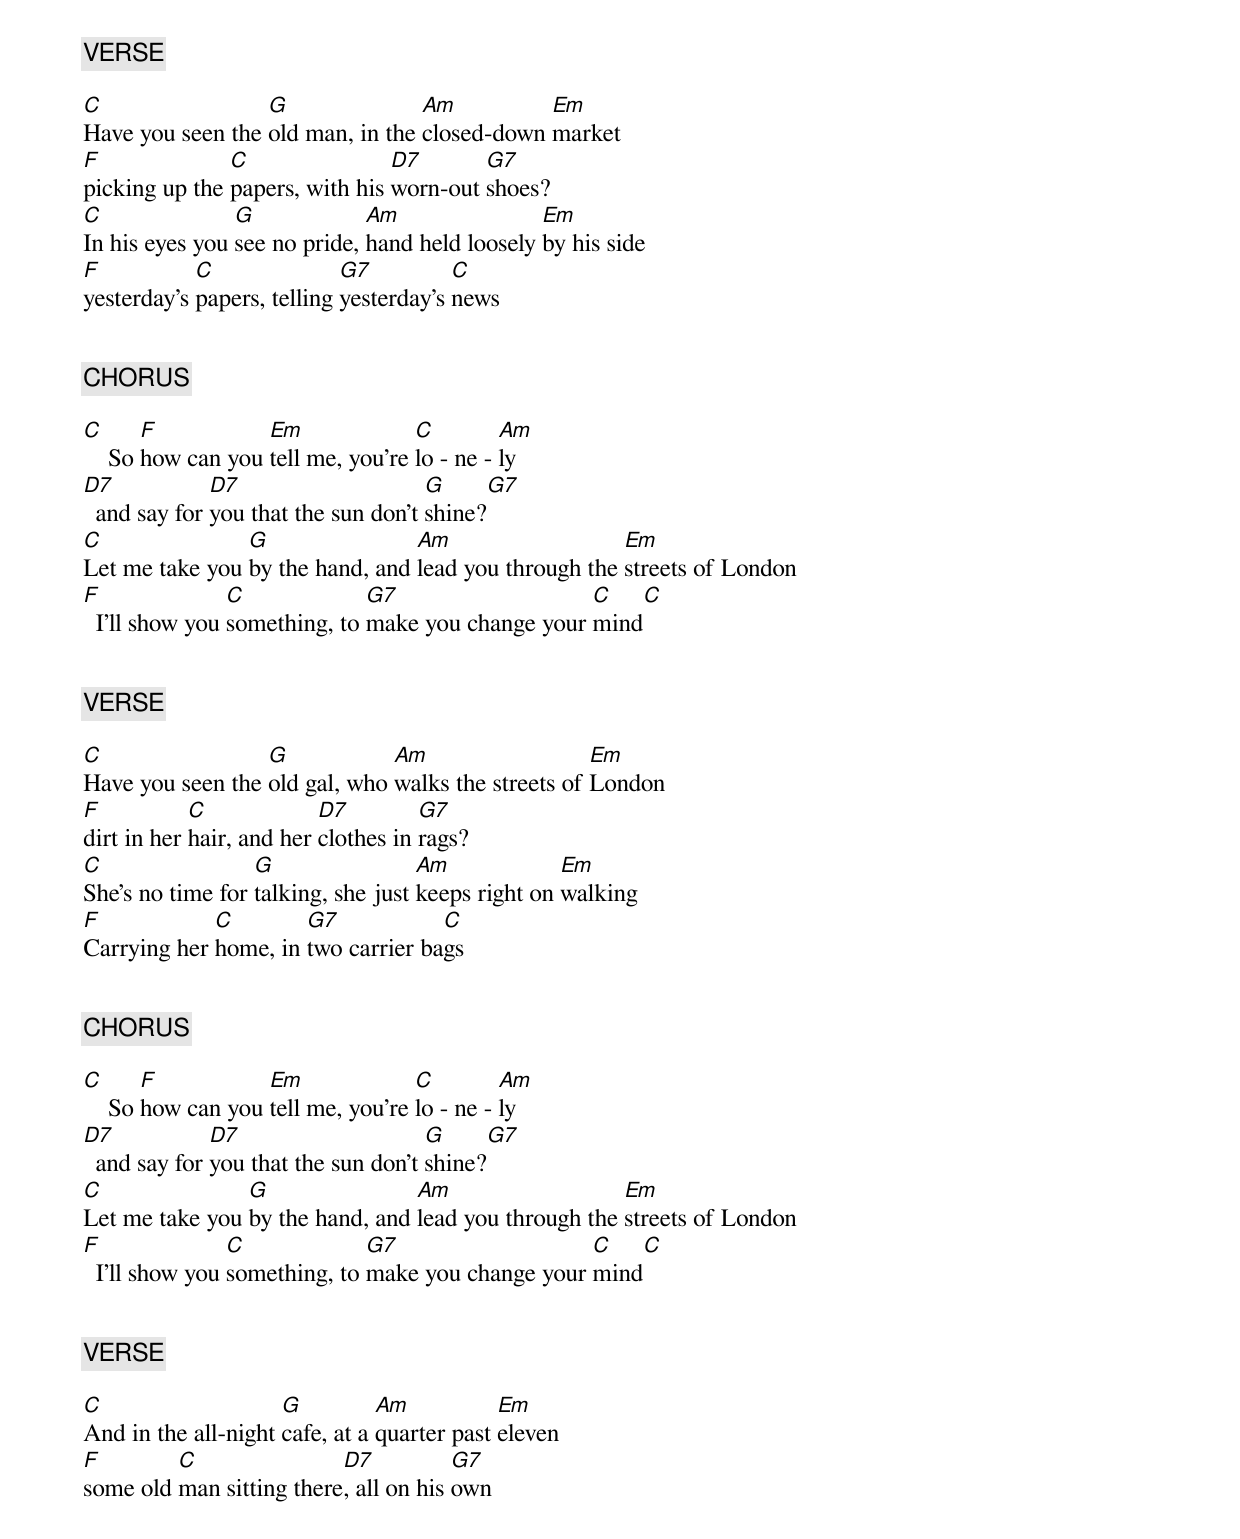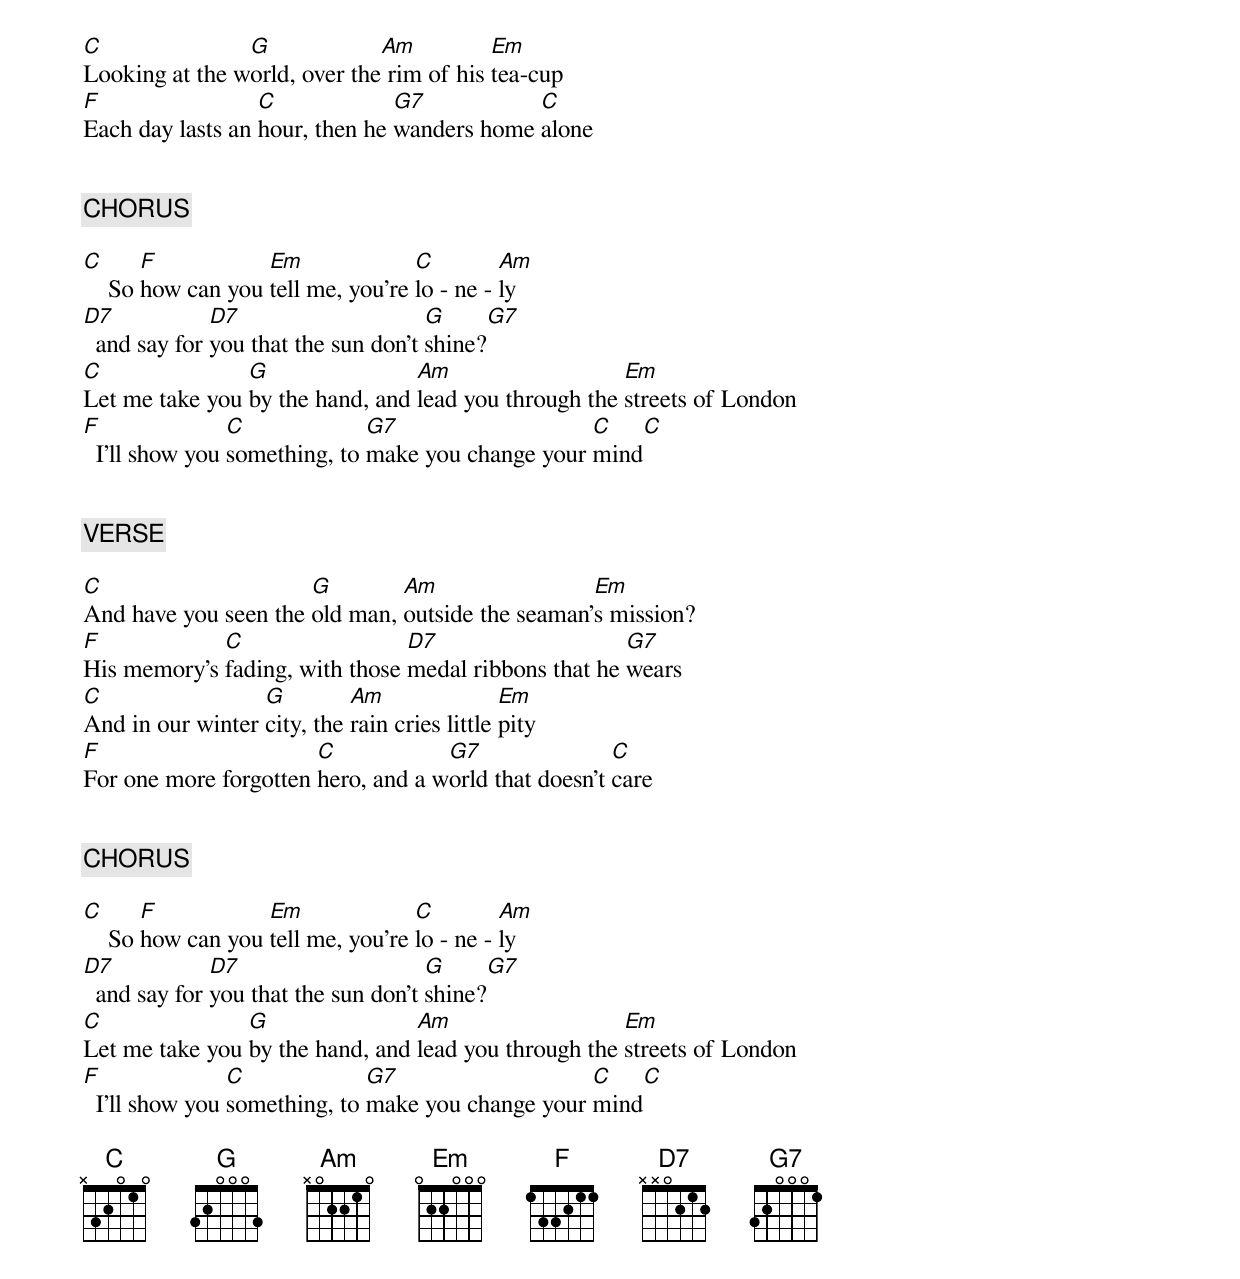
[VERSE]

C                 G               Am          Em
Have you seen the old man, in the closed-down market
F              C                D7       G7
picking up the papers, with his worn-out shoes?
C               G             Am                Em
In his eyes you see no pride, hand held loosely by his side
F           C               G7          C
yesterday's papers, telling yesterday's news


[CHORUS]

C      F           Em              C         Am
    So how can you tell me, you're lo - ne - ly
D7            D7                     G      G7
  and say for you that the sun don't shine?
C               G                Am                   Em
Let me take you by the hand, and lead you through the streets of London
F               C             G7                   C      C
  I'll show you something, to make you change your mind


[VERSE]

C                 G            Am                   Em
Have you seen the old gal, who walks the streets of London
F           C             D7         G7
dirt in her hair, and her clothes in rags?
C                 G                 Am             Em
She's no time for talking, she just keeps right on walking
F            C        G7            C
Carrying her home, in two carrier bags


[CHORUS]

C      F           Em              C         Am
    So how can you tell me, you're lo - ne - ly
D7            D7                     G      G7
  and say for you that the sun don't shine?
C               G                Am                   Em
Let me take you by the hand, and lead you through the streets of London
F               C             G7                   C      C
  I'll show you something, to make you change your mind


[VERSE]

C                    G          Am           Em
And in the all-night cafe, at a quarter past eleven
F        C                D7           G7
some old man sitting there, all on his own
C               G             Am          Em
Looking at the world, over the rim of his tea-cup
F                 C             G7           C
Each day lasts an hour, then he wanders home alone


[CHORUS]

C      F           Em              C         Am
    So how can you tell me, you're lo - ne - ly
D7            D7                     G      G7
  and say for you that the sun don't shine?
C               G                Am                   Em
Let me take you by the hand, and lead you through the streets of London
F               C             G7                   C      C
  I'll show you something, to make you change your mind


[VERSE]

C                     G        Am                 Em
And have you seen the old man, outside the seaman's mission?
F            C                  D7                    G7
His memory's fading, with those medal ribbons that he wears
C                 G         Am                Em
And in our winter city, the rain cries little pity
F                      C            G7                C
For one more forgotten hero, and a world that doesn't care


[CHORUS]

C      F           Em              C         Am
    So how can you tell me, you're lo - ne - ly
D7            D7                     G      G7
  and say for you that the sun don't shine?
C               G                Am                   Em
Let me take you by the hand, and lead you through the streets of London
F               C             G7                   C      C
  I'll show you something, to make you change your mind

{% include music-notes.html %}
